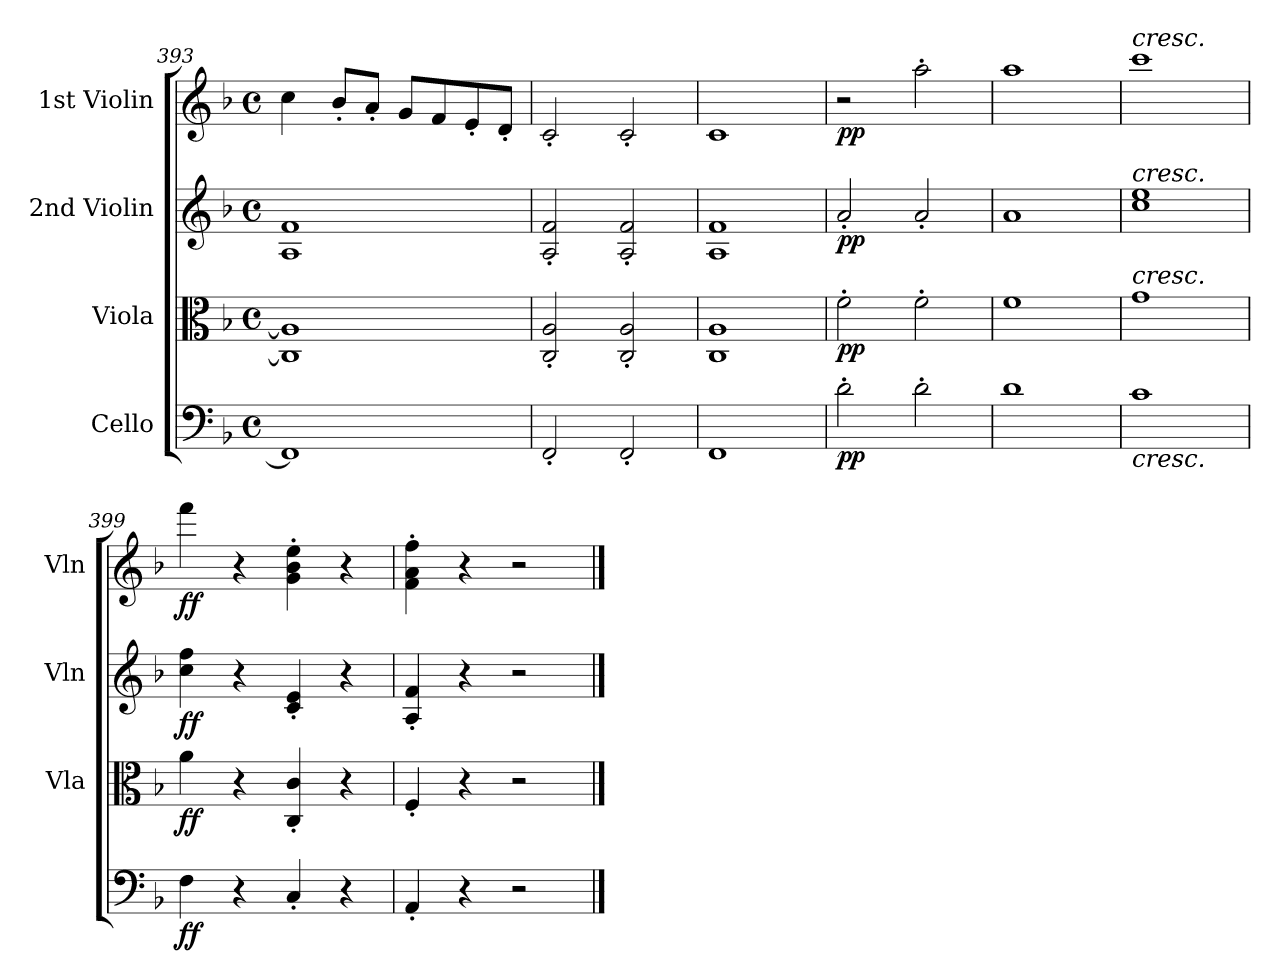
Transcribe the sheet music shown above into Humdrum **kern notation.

**kern	**dynam	**kern	**dynam	**kern	**dynam	**kern	**dynam
*part4	*part4	*part3	*part3	*part2	*part2	*part1	*part1
*staff4	*staff4	*staff3	*staff3	*staff2	*staff2	*staff1	*staff1
*I"Cello	*	*I"Viola	*	*I"2nd Violin	*	*I"1st Violin	*
*	*	*I'Vla	*	*I'Vln	*	*I'Vln	*
*clefF4	*	*clefC3	*	*clefG2	*	*clefG2	*
*k[b-]	*	*k[b-]	*	*k[b-]	*	*k[b-]	*
*M4/4	*	*M4/4	*	*M4/4	*	*M4/4	*
*met(c)	*	*met(c)	*	*met(c)	*	*met(c)	*
=393	=393	=393	=393	=393	=393	=393	=393
1FF]	.	1C] 1A]	.	1A 1f	.	4cc\	.
.	.	.	.	.	.	8b-'/L	.
.	.	.	.	.	.	8a'/J	.
.	.	.	.	.	.	8g/L	.
.	.	.	.	.	.	8f/	.
.	.	.	.	.	.	8e'/	.
.	.	.	.	.	.	8d'/J	.
=394	=394	=394	=394	=394	=394	=394	=394
2FF'/	.	2C/' 2A/'	.	2A/' 2f/'	.	2c'/	.
2FF'/	.	2C/' 2A/'	.	2A/' 2f/'	.	2c'/	.
=395	=395	=395	=395	=395	=395	=395	=395
1FF	.	1C 1A	.	1A 1f	.	1c	.
=396	=396	=396	=396	=396	=396	=396	=396
!	!LO:DY:b	!	!LO:DY:b	!	!LO:DY:b	!	!LO:DY:b
2d'\	pp	2f'\	pp	2a'/	pp	2r	pp
2d'\	.	2f'\	.	2a'/	.	2aa'\	.
=397	=397	=397	=397	=397	=397	=397	=397
1d	.	1f	.	1a	.	1aa	.
=398	=398	=398	=398	=398	=398	=398	=398
!	!	!	!	!	!	!LO:TX:a:i:t=cresc.	!
!	!	!	!	!LO:TX:a:i:t=cresc.	!	!	!
!	!	!LO:TX:a:i:t=cresc.	!	!	!	!	!
!LO:TX:b:i:t=cresc.	!	!	!	!	!	!	!
1c	.	1g	.	1cc 1ee	.	1ccc	.
=399	=399	=399	=399	=399	=399	=399	=399
!	!LO:DY:b	!	!LO:DY:b	!	!LO:DY:b	!	!LO:DY:b
4F\	ff	4a\	ff	4cc\ 4ff\	ff	4fff\	ff
4r	.	4r	.	4r	.	4r	.
4C'/	.	4C/' 4c/'	.	4c/' 4e/'	.	4g\' 4b-\' 4ee\'	.
4r	.	4r	.	4r	.	4r	.
=400	=400	=400	=400	=400	=400	=400	=400
4AA'/	.	4F'/	.	4A/' 4f/'	.	4f\' 4a\' 4ff\'	.
4r	.	4r	.	4r	.	4r	.
2r	.	2r	.	2r	.	2r	.
==	==	==	==	==	==	==	==
*-	*-	*-	*-	*-	*-	*-	*-
